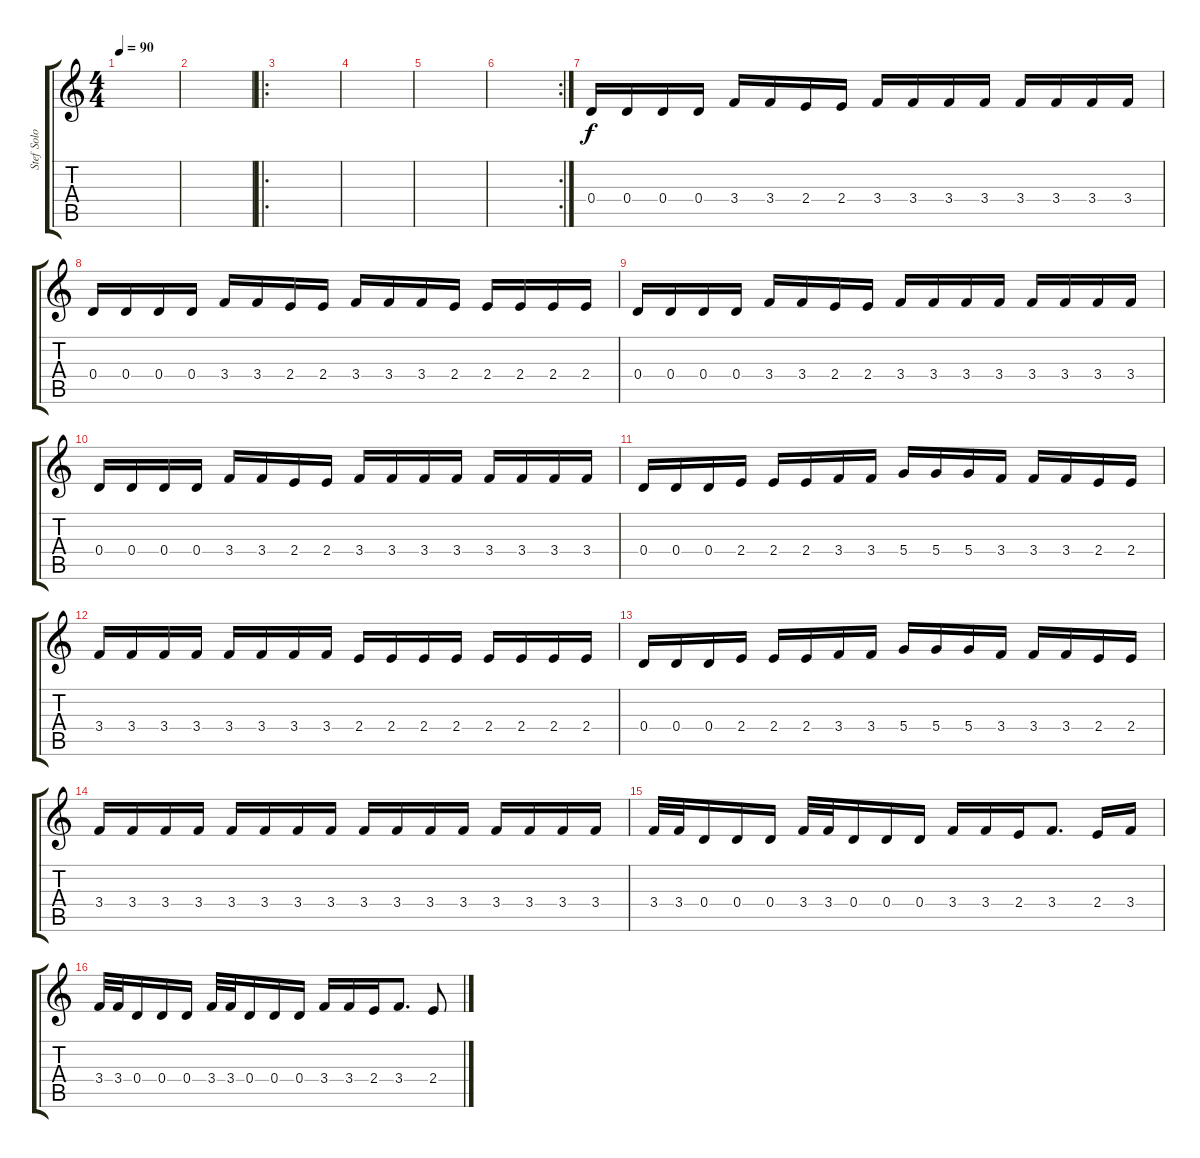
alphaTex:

\track ("Stef Solo" "Stef Solo") {instrument overdrivenguitar}
\staff {score tabs}
\tuning (E4 B3 G3 D3 A2 D2) {hide}
\ts (4 4)
\tempo 90
\clef g2
\ks c
|
|
\ro
|
|
|
\rc 2
|
0.4.16{dy f} 0.4.16 0.4.16 0.4.16 3.4.16 3.4.16 2.4.16 2.4.16 3.4.16 3.4.16 3.4.16 3.4.16 3.4.16 3.4.16 3.4.16 3.4.16 |
0.4.16 0.4.16 0.4.16 0.4.16 3.4.16 3.4.16 2.4.16 2.4.16 3.4.16 3.4.16 3.4.16 2.4.16 2.4.16 2.4.16 2.4.16 2.4.16 |
0.4.16 0.4.16 0.4.16 0.4.16 3.4.16 3.4.16 2.4.16 2.4.16 3.4.16 3.4.16 3.4.16 3.4.16 3.4.16 3.4.16 3.4.16 3.4.16 |
0.4.16 0.4.16 0.4.16 0.4.16 3.4.16 3.4.16 2.4.16 2.4.16 3.4.16 3.4.16 3.4.16 3.4.16 3.4.16 3.4.16 3.4.16 3.4.16 |
0.4.16 0.4.16 0.4.16 2.4.16 2.4.16 2.4.16 3.4.16 3.4.16 5.4.16 5.4.16 5.4.16 3.4.16 3.4.16 3.4.16 2.4.16 2.4.16 |
3.4.16 3.4.16 3.4.16 3.4.16 3.4.16 3.4.16 3.4.16 3.4.16 2.4.16 2.4.16 2.4.16 2.4.16 2.4.16 2.4.16 2.4.16 2.4.16 |
0.4.16 0.4.16 0.4.16 2.4.16 2.4.16 2.4.16 3.4.16 3.4.16 5.4.16 5.4.16 5.4.16 3.4.16 3.4.16 3.4.16 2.4.16 2.4.16 |
3.4.16 3.4.16 3.4.16 3.4.16 3.4.16 3.4.16 3.4.16 3.4.16 3.4.16 3.4.16 3.4.16 3.4.16 3.4.16 3.4.16 3.4.16 3.4.16 |
3.4.32 3.4.32 0.4.16 0.4.16 0.4.16 3.4.32 3.4.32 0.4.16 0.4.16 0.4.16 3.4.16 3.4.16 2.4.16 3.4.8{d} 2.4.16 3.4.16 |
3.4.32 3.4.32 0.4.16 0.4.16 0.4.16 3.4.32 3.4.32 0.4.16 0.4.16 0.4.16 3.4.16 3.4.16 2.4.16 3.4.8{d} 2.4.8
